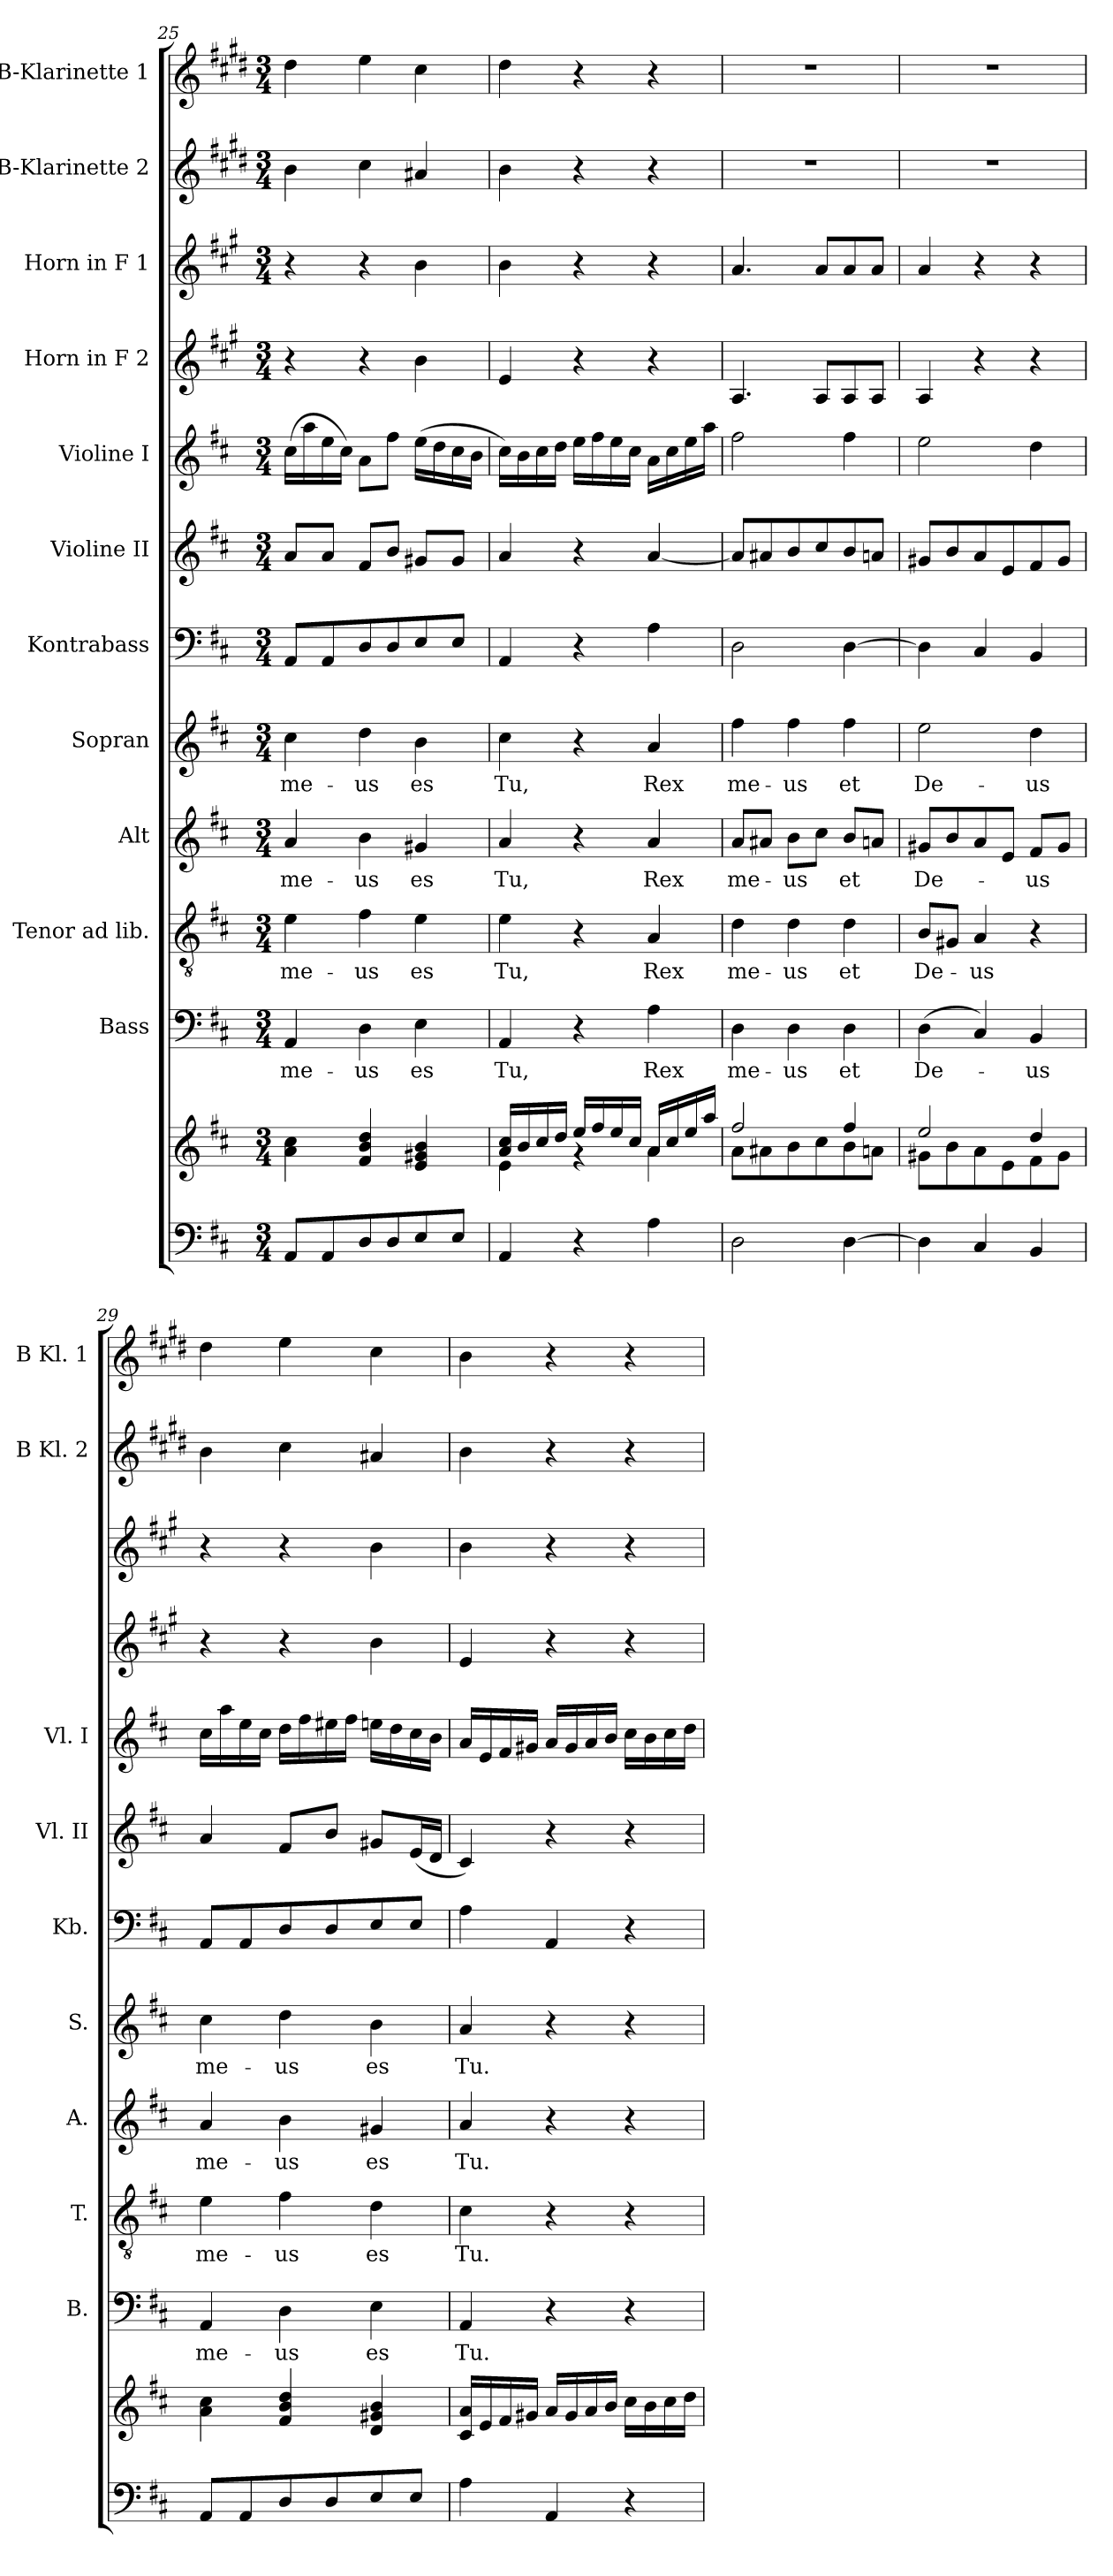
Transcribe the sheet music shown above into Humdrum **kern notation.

**kern	**kern	**kern	**text	**kern	**text	**kern	**text	**kern	**text	**kern	**kern	**kern	**kern	**kern	**kern	**kern
*part12	*part12	*part11	*part11	*part10	*part10	*part9	*part9	*part8	*part8	*part7	*part6	*part5	*part4	*part3	*part2	*part1
*staff13	*staff12	*staff11	*staff11	*staff10	*staff10	*staff9	*staff9	*staff8	*staff8	*staff7	*staff6	*staff5	*staff4	*staff3	*staff2	*staff1
*	*	*I"Bass	*	*I"Tenor ad lib.	*	*I"Alt	*	*I"Sopran	*	*I"Kontrabass	*I"Violine II	*I"Violine I	*I"Horn in F 2	*I"Horn in F 1	*I"B-Klarinette 2	*I"B-Klarinette 1
*	*	*I'B.	*	*I'T.	*	*I'A.	*	*I'S.	*	*I'Kb.	*I'Vl. II	*I'Vl. I	*	*	*I'B Kl. 2	*I'B Kl. 1
*clefF4	*clefG2	*clefF4	*	*clefGv2	*	*clefG2	*	*clefG2	*	*clefF4	*clefG2	*clefG2	*clefG2	*clefG2	*clefG2	*clefG2
*	*	*	*	*	*	*	*	*	*	*ITrd7c12	*	*	*ITrd4c7	*ITrd4c7	*ITrd1c2	*ITrd1c2
*k[f#c#]	*k[f#c#]	*k[f#c#]	*	*k[f#c#]	*	*k[f#c#]	*	*k[f#c#]	*	*k[f#c#]	*k[f#c#]	*k[f#c#]	*k[f#c#]	*k[f#c#]	*k[f#c#]	*k[f#c#]
*D:	*D:	*D:	*	*D:	*	*D:	*	*D:	*	*D:	*D:	*D:	*D:	*D:	*D:	*D:
*M3/4	*M3/4	*M3/4	*	*M3/4	*	*M3/4	*	*M3/4	*	*M3/4	*M3/4	*M3/4	*M3/4	*M3/4	*M3/4	*M3/4
=25	=25	=25	=25	=25	=25	=25	=25	=25	=25	=25	=25	=25	=25	=25	=25	=25
!	!	!	!LO:LY:b	!	!LO:LY:b	!	!LO:LY:b	!	!LO:LY:b	!	!	!	!	!	!	!
8AA/L	4a\ 4cc#\	4AA/	me-	4e\	me-	4a/	me-	4cc#\	me-	8AAA/L	8a/L	(>16cc#\LL	4r	4r	4a\	4cc#\
.	.	.	.	.	.	.	.	.	.	.	.	16aa\	.	.	.	.
8AA/	.	.	.	.	.	.	.	.	.	8AAA/	8a/J	16ee\	.	.	.	.
.	.	.	.	.	.	.	.	.	.	.	.	16cc#\JJ)	.	.	.	.
!	!	!	!LO:LY:b	!	!LO:LY:b	!	!LO:LY:b	!	!LO:LY:b	!	!	!	!	!	!	!
8D/	4f#/ 4b/ 4dd/	4D\	-us	4f#\	-us	4b\	-us	4dd\	-us	8DD/	8f#/L	8a\L	4r	4r	4b\	4dd\
8D/	.	.	.	.	.	.	.	.	.	8DD/	8b/J	8ff#\J	.	.	.	.
!	!	!	!LO:LY:b	!	!LO:LY:b	!	!LO:LY:b	!	!LO:LY:b	!	!	!	!	!	!	!
8E/	4e/ 4g#X/ 4b/	4E\	es	4e\	es	4g#X/	es	4b\	es	8EE/	8g#X/L	(>16ee\LL	4e\	4e\	4g#X/	4b\
.	.	.	.	.	.	.	.	.	.	.	.	16dd\	.	.	.	.
8E/J	.	.	.	.	.	.	.	.	.	8EE/J	8g#/J	16cc#\	.	.	.	.
.	.	.	.	.	.	.	.	.	.	.	.	16b\JJ	.	.	.	.
=26	=26	=26	=26	=26	=26	=26	=26	=26	=26	=26	=26	=26	=26	=26	=26	=26
*	*^	*	*	*	*	*	*	*	*	*	*	*	*	*	*	*
!	!	!	!	!LO:LY:b	!	!LO:LY:b	!	!LO:LY:b	!	!LO:LY:b	!	!	!	!	!	!	!
4AA/	16a/ 16cc#/LL	4e\	4AA/	Tu,	4e\	Tu,	4a/	Tu,	4cc#\	Tu,	4AAA/	4a/	16cc#\LL)	4A/	4e\	4a\	4cc#\
.	16b/	.	.	.	.	.	.	.	.	.	.	.	16b\	.	.	.	.
.	16cc#/	.	.	.	.	.	.	.	.	.	.	.	16cc#\	.	.	.	.
.	16dd/JJ	.	.	.	.	.	.	.	.	.	.	.	16dd\JJ	.	.	.	.
4r	16ee/LL	4rf	4r	.	4r	.	4r	.	4r	.	4r	4r	16ee\LL	4r	4r	4r	4r
.	16ff#/	.	.	.	.	.	.	.	.	.	.	.	16ff#\	.	.	.	.
.	16ee/	.	.	.	.	.	.	.	.	.	.	.	16ee\	.	.	.	.
.	16cc#/JJ	.	.	.	.	.	.	.	.	.	.	.	16cc#\JJ	.	.	.	.
!	!	!	!	!LO:LY:b	!	!LO:LY:b	!	!LO:LY:b	!	!LO:LY:b	!	!	!	!	!	!	!
4A\	16a/LL	4a\	4A\	Rex	4A/	Rex	4a/	Rex	4a/	Rex	4AA\	[4a/	16a\LL	4r	4r	4r	4r
.	16cc#/	.	.	.	.	.	.	.	.	.	.	.	16cc#\	.	.	.	.
.	16ee/	.	.	.	.	.	.	.	.	.	.	.	16ee\	.	.	.	.
.	16aa/JJ	.	.	.	.	.	.	.	.	.	.	.	16aa\JJ	.	.	.	.
=27	=27	=27	=27	=27	=27	=27	=27	=27	=27	=27	=27	=27	=27	=27	=27	=27	=27
!	!	!	!	!LO:LY:b	!	!LO:LY:b	!	!LO:LY:b	!	!LO:LY:b	!	!	!	!	!	!	!
2D\	2ff#/	8a\L	4D\	me-	4d\	me-	8a/L	me-	4ff#\	me-	2DD\	8a/L]	2ff#\	4.D/	4.d/	2.r	2.r
.	.	8a#X\	.	.	.	.	8a#X/J	.	.	.	.	8a#X/	.	.	.	.	.
!	!	!	!	!LO:LY:b	!	!LO:LY:b	!	!LO:LY:b	!	!LO:LY:b	!	!	!	!	!	!	!
.	.	8b\	4D\	-us	4d\	-us	8b\L	-us	4ff#\	-us	.	8b/	.	.	.	.	.
.	.	8cc#\	.	.	.	.	8cc#\J	.	.	.	.	8cc#/	.	8D/L	8d/L	.	.
!	!	!	!	!LO:LY:b	!	!LO:LY:b	!	!LO:LY:b	!	!LO:LY:b	!	!	!	!	!	!	!
[4D\	4ff#/	8b\	4D\	et	4d\	et	8b/L	et	4ff#\	et	[4DD\	8b/	4ff#\	8D/	8d/	.	.
.	.	8an\J	.	.	.	.	8an/J	.	.	.	.	8an/J	.	8D/J	8d/J	.	.
=28	=28	=28	=28	=28	=28	=28	=28	=28	=28	=28	=28	=28	=28	=28	=28	=28	=28
!	!	!	!	!LO:LY:b	!	!LO:LY:b	!	!LO:LY:b	!	!LO:LY:b	!	!	!	!	!	!	!
4D\]	2ee/	8g#X\L	(>4D\	De-	8B/L	De-	8g#X/L	De-	2ee\	De-	4DD\]	8g#X/L	2ee\	4D/	4d/	2.r	2.r
.	.	8b\	.	.	8G#X/J	.	8b/	.	.	.	.	8b/	.	.	.	.	.
!	!	!	!	!	!	!LO:LY:b	!	!	!	!	!	!	!	!	!	!	!
4C#/	.	8a\	4C#/)	.	4A/	-us	8a/	.	.	.	4CC#/	8a/	.	4r	4r	.	.
.	.	8e\	.	.	.	.	8e/J	.	.	.	.	8e/	.	.	.	.	.
!	!	!	!	!LO:LY:b	!	!	!	!LO:LY:b	!	!LO:LY:b	!	!	!	!	!	!	!
4BB/	4dd/	8f#\	4BB/	-us	4r	.	8f#/L	-us	4dd\	-us	4BBB/	8f#/	4dd\	4r	4r	.	.
.	.	8g#\J	.	.	.	.	8g#/J	.	.	.	.	8g#/J	.	.	.	.	.
!!LO:PB:g=z
=29	=29	=29	=29	=29	=29	=29	=29	=29	=29	=29	=29	=29	=29	=29	=29	=29	=29
!	!	!	!	!LO:LY:b	!	!LO:LY:b	!	!LO:LY:b	!	!LO:LY:b	!	!	!	!	!	!	!
*	*v	*v	*	*	*	*	*	*	*	*	*	*	*	*	*	*	*
8AA/L	4a\ 4cc#\	4AA/	me-	4e\	me-	4a/	me-	4cc#\	me-	8AAA/L	4a/	16cc#\LL	4r	4r	4a\	4cc#\
.	.	.	.	.	.	.	.	.	.	.	.	16aa\	.	.	.	.
8AA/	.	.	.	.	.	.	.	.	.	8AAA/	.	16ee\	.	.	.	.
.	.	.	.	.	.	.	.	.	.	.	.	16cc#\JJ	.	.	.	.
!	!	!	!LO:LY:b	!	!LO:LY:b	!	!LO:LY:b	!	!LO:LY:b	!	!	!	!	!	!	!
8D/	4f#/ 4b/ 4dd/	4D\	-us	4f#\	-us	4b\	-us	4dd\	-us	8DD/	8f#/L	16dd\LL	4r	4r	4b\	4dd\
.	.	.	.	.	.	.	.	.	.	.	.	16ff#\	.	.	.	.
8D/	.	.	.	.	.	.	.	.	.	8DD/	8b/J	16ee#X\	.	.	.	.
.	.	.	.	.	.	.	.	.	.	.	.	16ff#\JJ	.	.	.	.
!	!	!	!LO:LY:b	!	!LO:LY:b	!	!LO:LY:b	!	!LO:LY:b	!	!	!	!	!	!	!
8E/	4d/ 4g#X/ 4b/	4E\	es	4d\	es	4g#X/	es	4b\	es	8EE/	8g#X/L	16een\LL	4e\	4e\	4g#X/	4b\
.	.	.	.	.	.	.	.	.	.	.	.	16dd\	.	.	.	.
8E/J	.	.	.	.	.	.	.	.	.	8EE/J	(<16e/L	16cc#\	.	.	.	.
.	.	.	.	.	.	.	.	.	.	.	16d/JJ	16b\JJ	.	.	.	.
=30	=30	=30	=30	=30	=30	=30	=30	=30	=30	=30	=30	=30	=30	=30	=30	=30
!	!	!	!LO:LY:b	!	!LO:LY:b	!	!LO:LY:b	!	!LO:LY:b	!	!	!	!	!	!	!
4A\	16c#/ 16a/LL	4AA/	Tu.	4c#\	Tu.	4a/	Tu.	4a/	Tu.	4AA\	4c#/)	16a/LL	4A/	4e\	4a\	4a\
.	16e/	.	.	.	.	.	.	.	.	.	.	16e/	.	.	.	.
.	16f#/	.	.	.	.	.	.	.	.	.	.	16f#/	.	.	.	.
.	16g#X/JJ	.	.	.	.	.	.	.	.	.	.	16g#X/JJ	.	.	.	.
4AA/	16a/LL	4r	.	4r	.	4r	.	4r	.	4AAA/	4r	16a/LL	4r	4r	4r	4r
.	16g#/	.	.	.	.	.	.	.	.	.	.	16g#/	.	.	.	.
.	16a/	.	.	.	.	.	.	.	.	.	.	16a/	.	.	.	.
.	16b/JJ	.	.	.	.	.	.	.	.	.	.	16b/JJ	.	.	.	.
4r	16cc#\LL	4r	.	4r	.	4r	.	4r	.	4r	4r	16cc#\LL	4r	4r	4r	4r
.	16b\	.	.	.	.	.	.	.	.	.	.	16b\	.	.	.	.
.	16cc#\	.	.	.	.	.	.	.	.	.	.	16cc#\	.	.	.	.
.	16dd\JJ	.	.	.	.	.	.	.	.	.	.	16dd\JJ	.	.	.	.
=	=	=	=	=	=	=	=	=	=	=	=	=	=	=	=	=
*-	*-	*-	*-	*-	*-	*-	*-	*-	*-	*-	*-	*-	*-	*-	*-	*-
